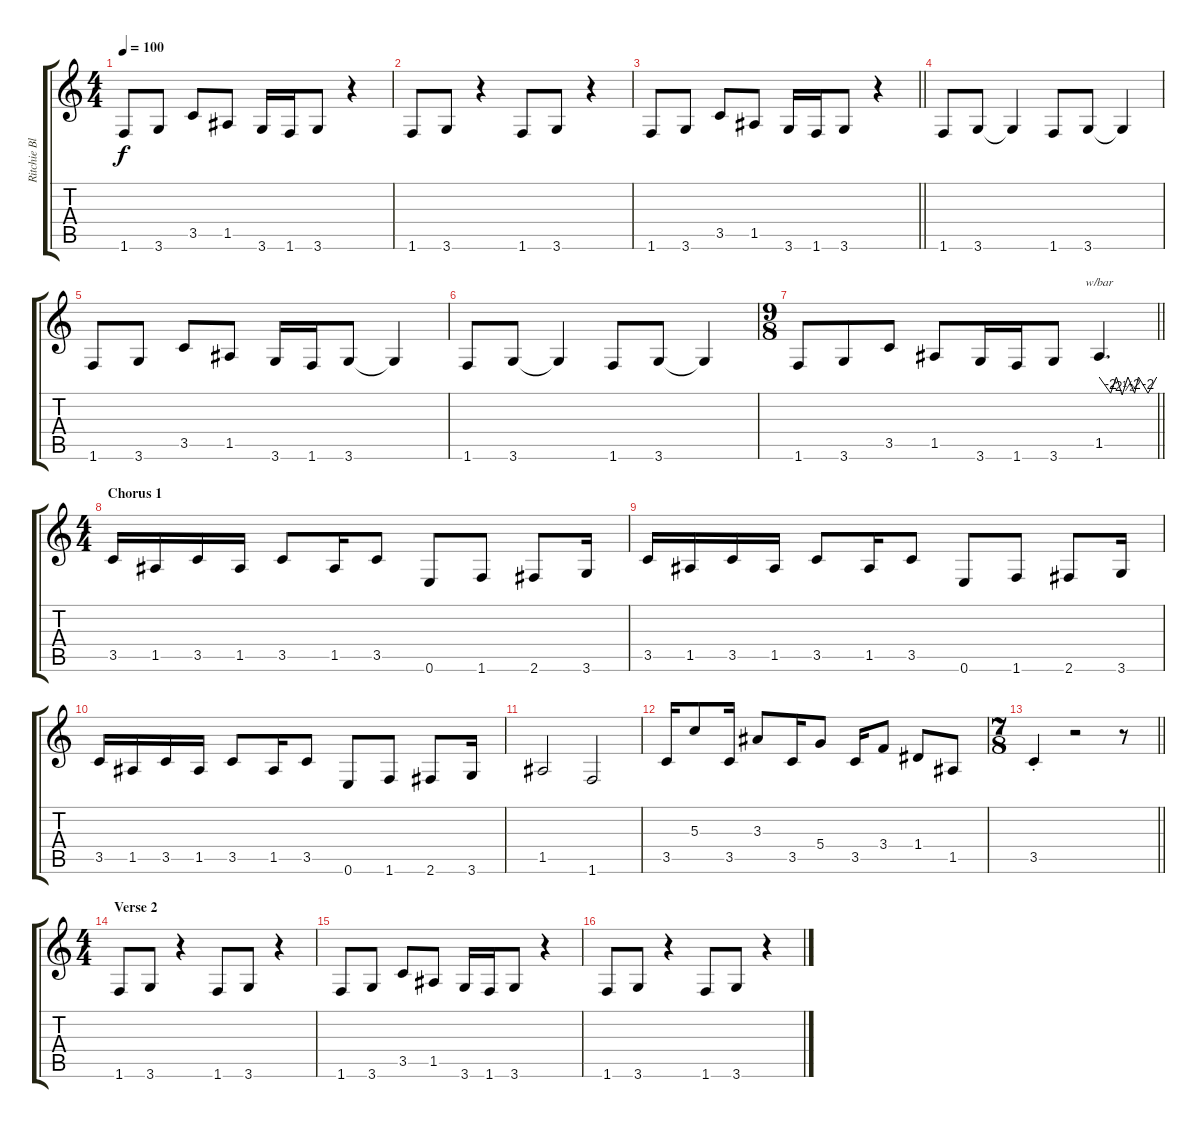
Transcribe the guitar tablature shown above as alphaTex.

\track ("Ritchie Blackmore - Guitar 1" "Ritchie Bl") {instrument distortionguitar}
\staff {score tabs}
\tuning (E4 B3 G3 D3 A2 E2) {hide}
\ts (4 4)
\tempo 100
\clef g2
\ks c
1.6.8{dy f} 3.6.8 3.5.8 1.5.8 3.6.16 1.6.16 3.6.8 r.4 |
1.6.8 3.6.8 r.4 1.6.8 3.6.8 r.4 |
\barLineRight lightlight
1.6.8 3.6.8 3.5.8 1.5.8 3.6.16 1.6.16 3.6.8 r.4 |
1.6.8 3.6.8 3.6{t}.4 1.6.8 3.6.8 3.6{t}.4 |
1.6.8 3.6.8 3.5.8 1.5.8 3.6.16 1.6.16 3.6.8 3.6{t}.4 |
1.6.8 3.6.8 3.6{t}.4 1.6.8 3.6.8 3.6{t}.4 |
\ts (9 8)
\barLineRight lightlight
1.6.8 3.6.8 3.5.8 1.5.8 3.6.16 1.6.16 3.6.8 1.5.4{d tbe (custom default 0 0 12 -8 18 0 24 -10 30 0 37 -8 41 0 51 -8 60 0)} |
\ts (4 4)
\section ("" "Chorus 1")
3.5.16 1.5.16 3.5.16 1.5.16 3.5.8 1.5.16 3.5.8 0.6.8 1.6.8 2.6.8 3.6.16 |
3.5.16 1.5.16 3.5.16 1.5.16 3.5.8 1.5.16 3.5.8 0.6.8 1.6.8 2.6.8 3.6.16 |
3.5.16 1.5.16 3.5.16 1.5.16 3.5.8 1.5.16 3.5.8 0.6.8 1.6.8 2.6.8 3.6.16 |
1.5.2 1.6.2 |
3.5.16 5.3.8 3.5.16 3.3.8 3.5.16 5.4.8 3.5.16 3.4.8 1.4.8 1.5.8 |
\ts (7 8)
\barLineRight lightlight
3.5{st}.4 r.2 r.8 |
\ts (4 4)
\section ("" "Verse 2")
1.6.8 3.6.8 r.4 1.6.8 3.6.8 r.4 |
1.6.8 3.6.8 3.5.8 1.5.8 3.6.16 1.6.16 3.6.8 r.4 |
1.6.8 3.6.8 r.4 1.6.8 3.6.8 r.4
